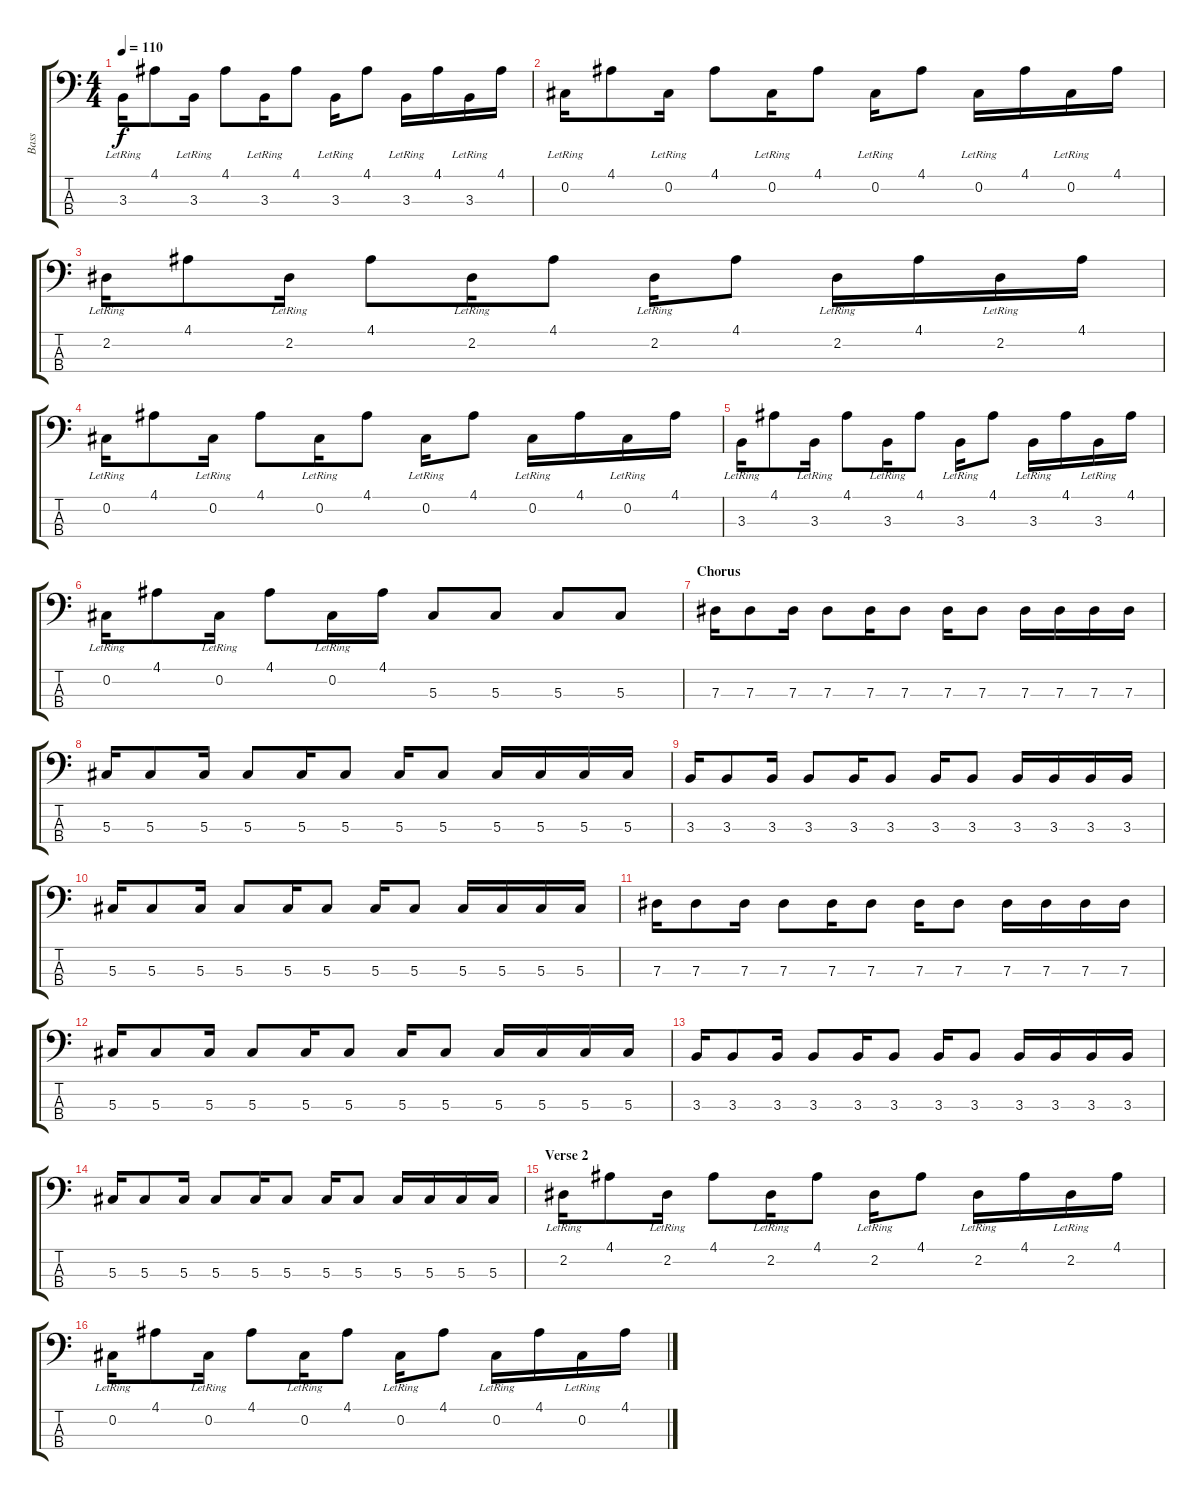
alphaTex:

\track ("Bass" "Bass") {instrument electricbasspick}
\staff {score tabs}
\tuning (Gb2 Db2 Ab1 Eb1) {hide}
\ts (4 4)
\tempo 110
\clef f4
\ks c
3.3{lr}.16{dy f} 4.1.8 3.3{lr}.16 4.1.8 3.3{lr}.16 4.1.8 3.3{lr}.16 4.1.8 3.3{lr}.16 4.1.16 3.3{lr}.16 4.1.16 |
0.2{lr}.16 4.1.8 0.2{lr}.16 4.1.8 0.2{lr}.16 4.1.8 0.2{lr}.16 4.1.8 0.2{lr}.16 4.1.16 0.2{lr}.16 4.1.16 |
2.2{lr}.16 4.1.8 2.2{lr}.16 4.1.8 2.2{lr}.16 4.1.8 2.2{lr}.16 4.1.8 2.2{lr}.16 4.1.16 2.2{lr}.16 4.1.16 |
0.2{lr}.16 4.1.8 0.2{lr}.16 4.1.8 0.2{lr}.16 4.1.8 0.2{lr}.16 4.1.8 0.2{lr}.16 4.1.16 0.2{lr}.16 4.1.16 |
3.3{lr}.16 4.1.8 3.3{lr}.16 4.1.8 3.3{lr}.16 4.1.8 3.3{lr}.16 4.1.8 3.3{lr}.16 4.1.16 3.3{lr}.16 4.1.16 |
0.2{lr}.16 4.1.8 0.2{lr}.16 4.1.8 0.2{lr}.16 4.1.16 5.3.8 5.3.8 5.3.8 5.3.8 |
\section ("" "Chorus")
7.3.16 7.3.8 7.3.16 7.3.8 7.3.16 7.3.8 7.3.16 7.3.8 7.3.16 7.3.16 7.3.16 7.3.16 |
5.3.16 5.3.8 5.3.16 5.3.8 5.3.16 5.3.8 5.3.16 5.3.8 5.3.16 5.3.16 5.3.16 5.3.16 |
3.3.16 3.3.8 3.3.16 3.3.8 3.3.16 3.3.8 3.3.16 3.3.8 3.3.16 3.3.16 3.3.16 3.3.16 |
5.3.16 5.3.8 5.3.16 5.3.8 5.3.16 5.3.8 5.3.16 5.3.8 5.3.16 5.3.16 5.3.16 5.3.16 |
7.3.16 7.3.8 7.3.16 7.3.8 7.3.16 7.3.8 7.3.16 7.3.8 7.3.16 7.3.16 7.3.16 7.3.16 |
5.3.16 5.3.8 5.3.16 5.3.8 5.3.16 5.3.8 5.3.16 5.3.8 5.3.16 5.3.16 5.3.16 5.3.16 |
3.3.16 3.3.8 3.3.16 3.3.8 3.3.16 3.3.8 3.3.16 3.3.8 3.3.16 3.3.16 3.3.16 3.3.16 |
5.3.16 5.3.8 5.3.16 5.3.8 5.3.16 5.3.8 5.3.16 5.3.8 5.3.16 5.3.16 5.3.16 5.3.16 |
\section ("" "Verse 2")
2.2{lr}.16 4.1.8 2.2{lr}.16 4.1.8 2.2{lr}.16 4.1.8 2.2{lr}.16 4.1.8 2.2{lr}.16 4.1.16 2.2{lr}.16 4.1.16 |
0.2{lr}.16 4.1.8 0.2{lr}.16 4.1.8 0.2{lr}.16 4.1.8 0.2{lr}.16 4.1.8 0.2{lr}.16 4.1.16 0.2{lr}.16 4.1.16
